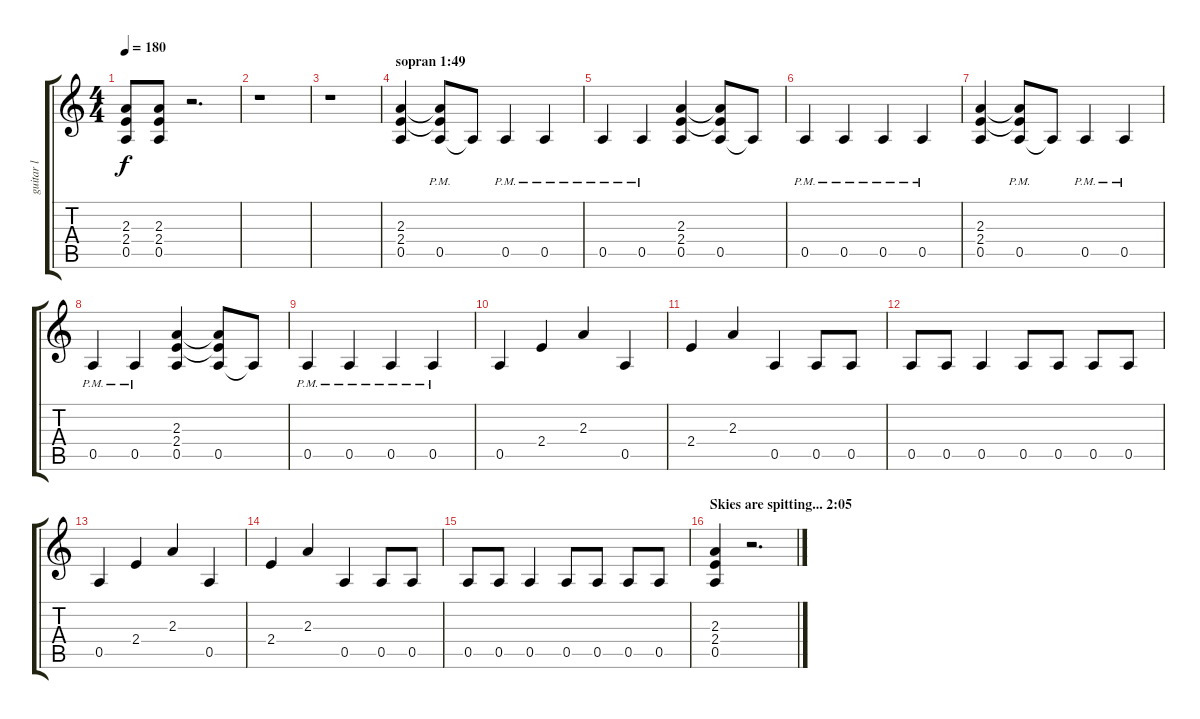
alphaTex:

\track ("guitar l" "guitar l") {instrument overdrivenguitar}
\staff {score tabs}
\tuning (E4 B3 G3 D3 A2 E2) {hide}
\ts (4 4)
\tempo 180
\clef g2
\ks c
(2.3 2.4 0.5).8{dy f volume 14} (2.3 2.4 0.5).8 r.2{d} |
r.1 |
r.1 |
\section ("" "sopran 1:49")
(2.3 2.4 0.5).4 (2.3{t} 2.4{t} 0.5{pm}).8 0.5{t}.8 0.5{pm}.4 0.5{pm}.4 |
0.5{pm}.4 0.5{pm}.4 (2.3 2.4 0.5).4 (2.3{t} 2.4{t} 0.5).8 0.5{t}.8 |
0.5{pm}.4 0.5{pm}.4 0.5{pm}.4 0.5{pm}.4 |
(2.3 2.4 0.5).4 (2.3{t} 2.4{t} 0.5{pm}).8 0.5{t}.8 0.5{pm}.4 0.5{pm}.4 |
0.5{pm}.4 0.5{pm}.4 (2.3 2.4 0.5).4 (2.3{t} 2.4{t} 0.5).8 0.5{t}.8 |
0.5{pm}.4 0.5{pm}.4 0.5{pm}.4 0.5{pm}.4 |
0.5.4 2.4.4 2.3.4 0.5.4 |
2.4.4 2.3.4 0.5.4 0.5.8 0.5.8 |
0.5.8 0.5.8 0.5.4 0.5.8 0.5.8 0.5.8 0.5.8 |
0.5.4 2.4.4 2.3.4 0.5.4 |
2.4.4 2.3.4 0.5.4 0.5.8 0.5.8 |
0.5.8 0.5.8 0.5.4 0.5.8 0.5.8 0.5.8 0.5.8 |
\section ("" "Skies are spitting... 2:05")
(2.3 2.4 0.5).4 r.2{d}
